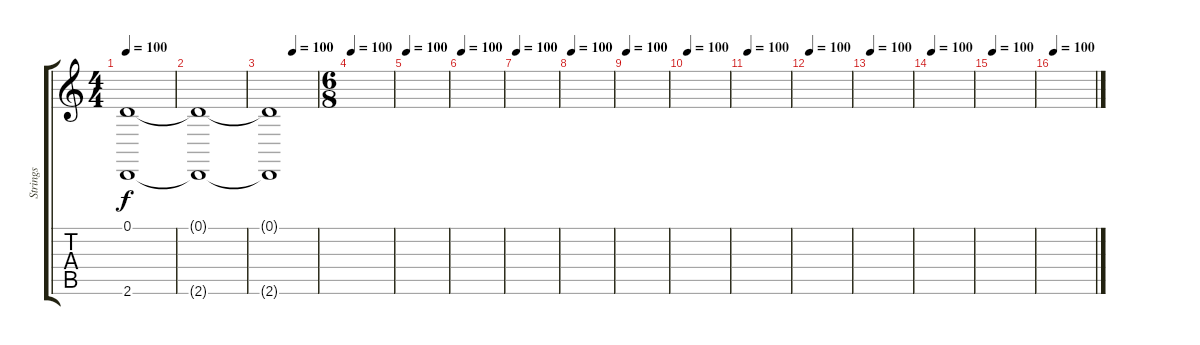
\track ("Strings" "Strings") {instrument stringensemble2}
\staff {score tabs}
\tuning (D4 A3 F3 C3 G2 C2) {hide}
\ts (4 4)
\tempo 100
\clef g2
\ks c
(0.1{t} 2.6{t}).1{dy f} |
(0.1{t} 2.6{t}).1 |
\tempo (100 0.5)
(0.1{t} 2.6{t}).1 |
\ts (6 8)
\tempo 100
|
\tempo 100
|
\tempo 100
|
\tempo 100
|
\tempo 100
|
\tempo 100
|
\tempo 100
|
\tempo 100
|
\tempo 100
|
\tempo 100
|
\tempo 100
|
\tempo 100
|
\tempo 100
